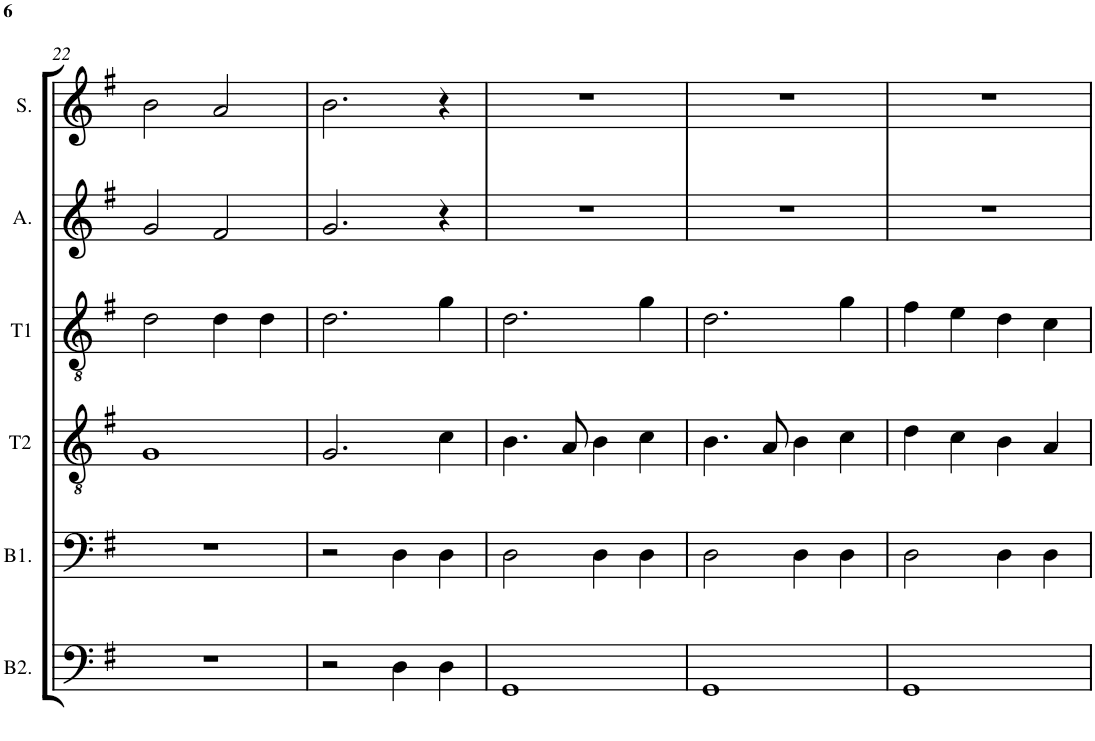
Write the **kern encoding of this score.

**kern	**kern	**kern	**kern	**kern	**kern
*part6	*part5	*part4	*part3	*part2	*part1
*staff6	*staff5	*staff4	*staff3	*staff2	*staff1
*I"Bass 2	*I"Bass 1	*I"Tenor 2	*I"Tenor 1	*I"Alto	*I"Soprano
*I'B2.	*I'B1.	*I'T2	*I'T1	*I'A.	*I'S.
!!LO:PB:g=z
*clefF4	*clefF4	*clefGv2	*clefGv2	*clefG2	*clefG2
*k[f#]	*k[f#]	*k[f#]	*k[f#]	*k[f#]	*k[f#]
*G:	*G:	*G:	*G:	*G:	*G:
*M4/4	*M4/4	*M4/4	*M4/4	*M4/4	*M4/4
=22	=22	=22	=22	=22	=22
1r	1r	1G	2d\	2g/	2b\
.	.	.	4d\	2f#/	2a/
.	.	.	4d\	.	.
=23	=23	=23	=23	=23	=23
2r	2r	2.G/	2.d\	2.g/	2.b\
4D\	4D\	.	.	.	.
4D\	4D\	4c\	4g\	4r	4r
=24	=24	=24	=24	=24	=24
1GG	2D\	4.B\	2.d\	1r	1r
.	.	8A/	.	.	.
.	4D\	4B\	.	.	.
.	4D\	4c\	4g\	.	.
=25	=25	=25	=25	=25	=25
1GG	2D\	4.B\	2.d\	1r	1r
.	.	8A/	.	.	.
.	4D\	4B\	.	.	.
.	4D\	4c\	4g\	.	.
=26	=26	=26	=26	=26	=26
1GG	2D\	4d\	4f#\	1r	1r
.	.	4c\	4e\	.	.
.	4D\	4B\	4d\	.	.
.	4D\	4A/	4c\	.	.
=	=	=	=	=	=
*-	*-	*-	*-	*-	*-
